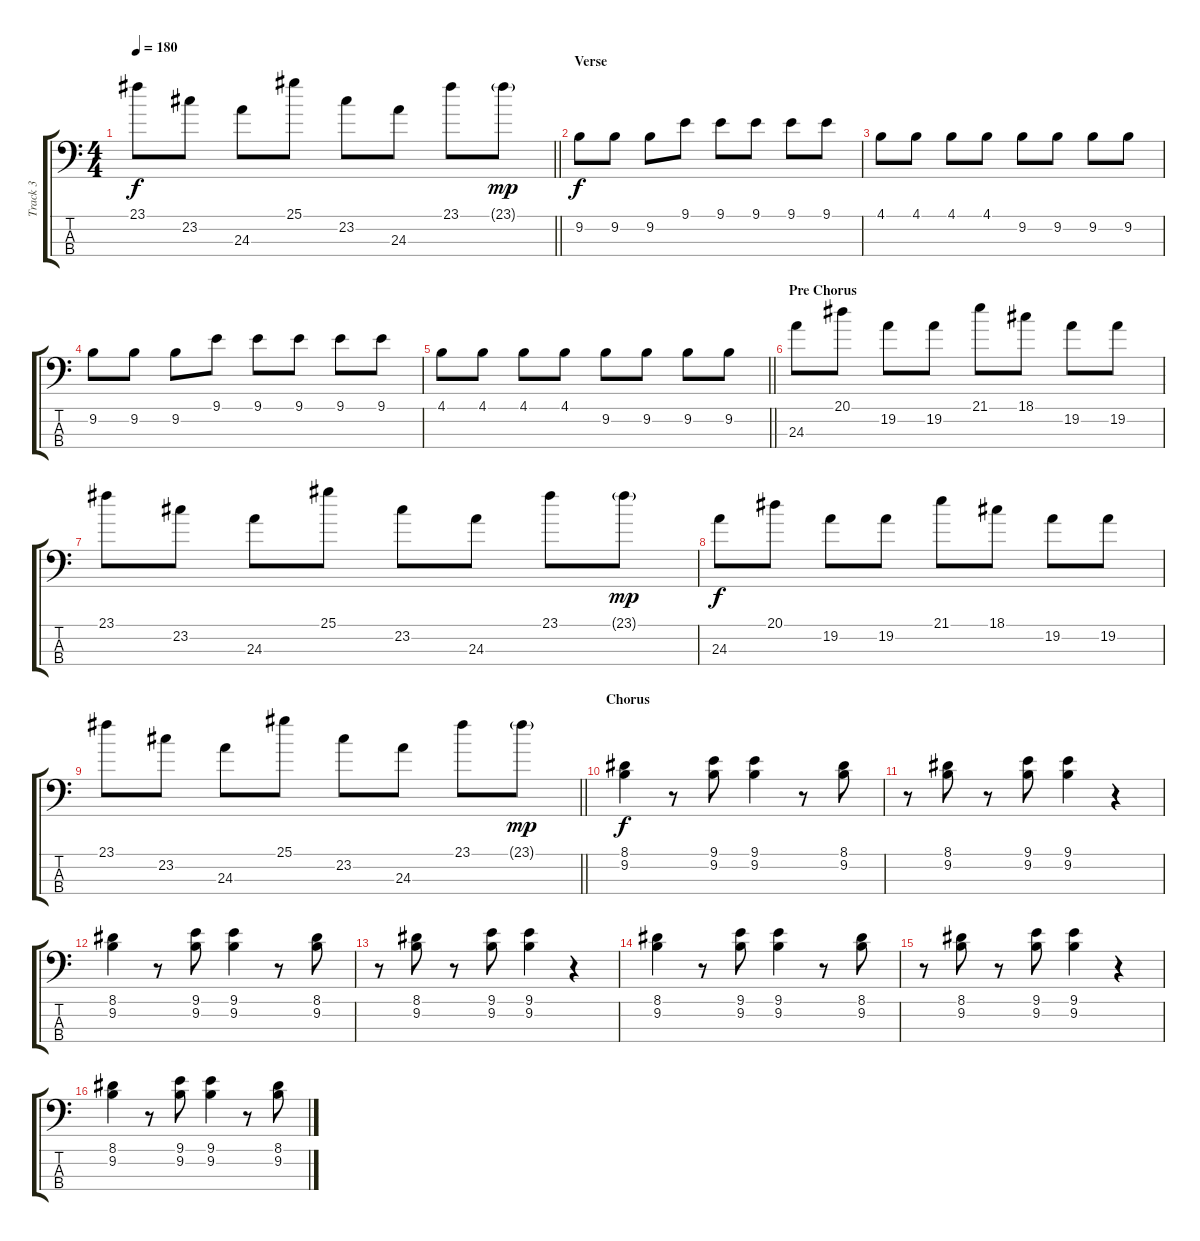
\track ("Track 3" "Track 3") {instrument slapbass1}
\staff {score tabs}
\tuning (G2 D2 A1 E1) {hide}
\ts (4 4)
\tempo 180
\clef f4
\barLineRight lightlight
\ks c
23.1.8{dy f} 23.2.8 24.3.8 25.1.8 23.2.8 24.3.8 23.1.8 23.1{g}.8{dy mp} |
\section ("" "Verse")
9.2.8{dy f} 9.2.8 9.2.8 9.1.8 9.1.8 9.1.8 9.1.8 9.1.8 |
4.1.8 4.1.8 4.1.8 4.1.8 9.2.8 9.2.8 9.2.8 9.2.8 |
9.2.8 9.2.8 9.2.8 9.1.8 9.1.8 9.1.8 9.1.8 9.1.8 |
\barLineRight lightlight
4.1.8 4.1.8 4.1.8 4.1.8 9.2.8 9.2.8 9.2.8 9.2.8 |
\section ("" "Pre Chorus")
24.3.8 20.1.8 19.2.8 19.2.8 21.1.8 18.1.8 19.2.8 19.2.8 |
23.1.8 23.2.8 24.3.8 25.1.8 23.2.8 24.3.8 23.1.8 23.1{g}.8{dy mp} |
24.3.8{dy f} 20.1.8 19.2.8 19.2.8 21.1.8 18.1.8 19.2.8 19.2.8 |
\barLineRight lightlight
23.1.8 23.2.8 24.3.8 25.1.8 23.2.8 24.3.8 23.1.8 23.1{g}.8{dy mp} |
\section ("" "Chorus")
(8.1 9.2).4{dy f} r.8 (9.1 9.2).8 (9.1 9.2).4 r.8 (8.1 9.2).8 |
r.8 (8.1 9.2).8 r.8 (9.1 9.2).8 (9.1 9.2).4 r.4 |
(8.1 9.2).4 r.8 (9.1 9.2).8 (9.1 9.2).4 r.8 (8.1 9.2).8 |
r.8 (8.1 9.2).8 r.8 (9.1 9.2).8 (9.1 9.2).4 r.4 |
(8.1 9.2).4 r.8 (9.1 9.2).8 (9.1 9.2).4 r.8 (8.1 9.2).8 |
r.8 (8.1 9.2).8 r.8 (9.1 9.2).8 (9.1 9.2).4 r.4 |
(8.1 9.2).4 r.8 (9.1 9.2).8 (9.1 9.2).4 r.8 (8.1 9.2).8
